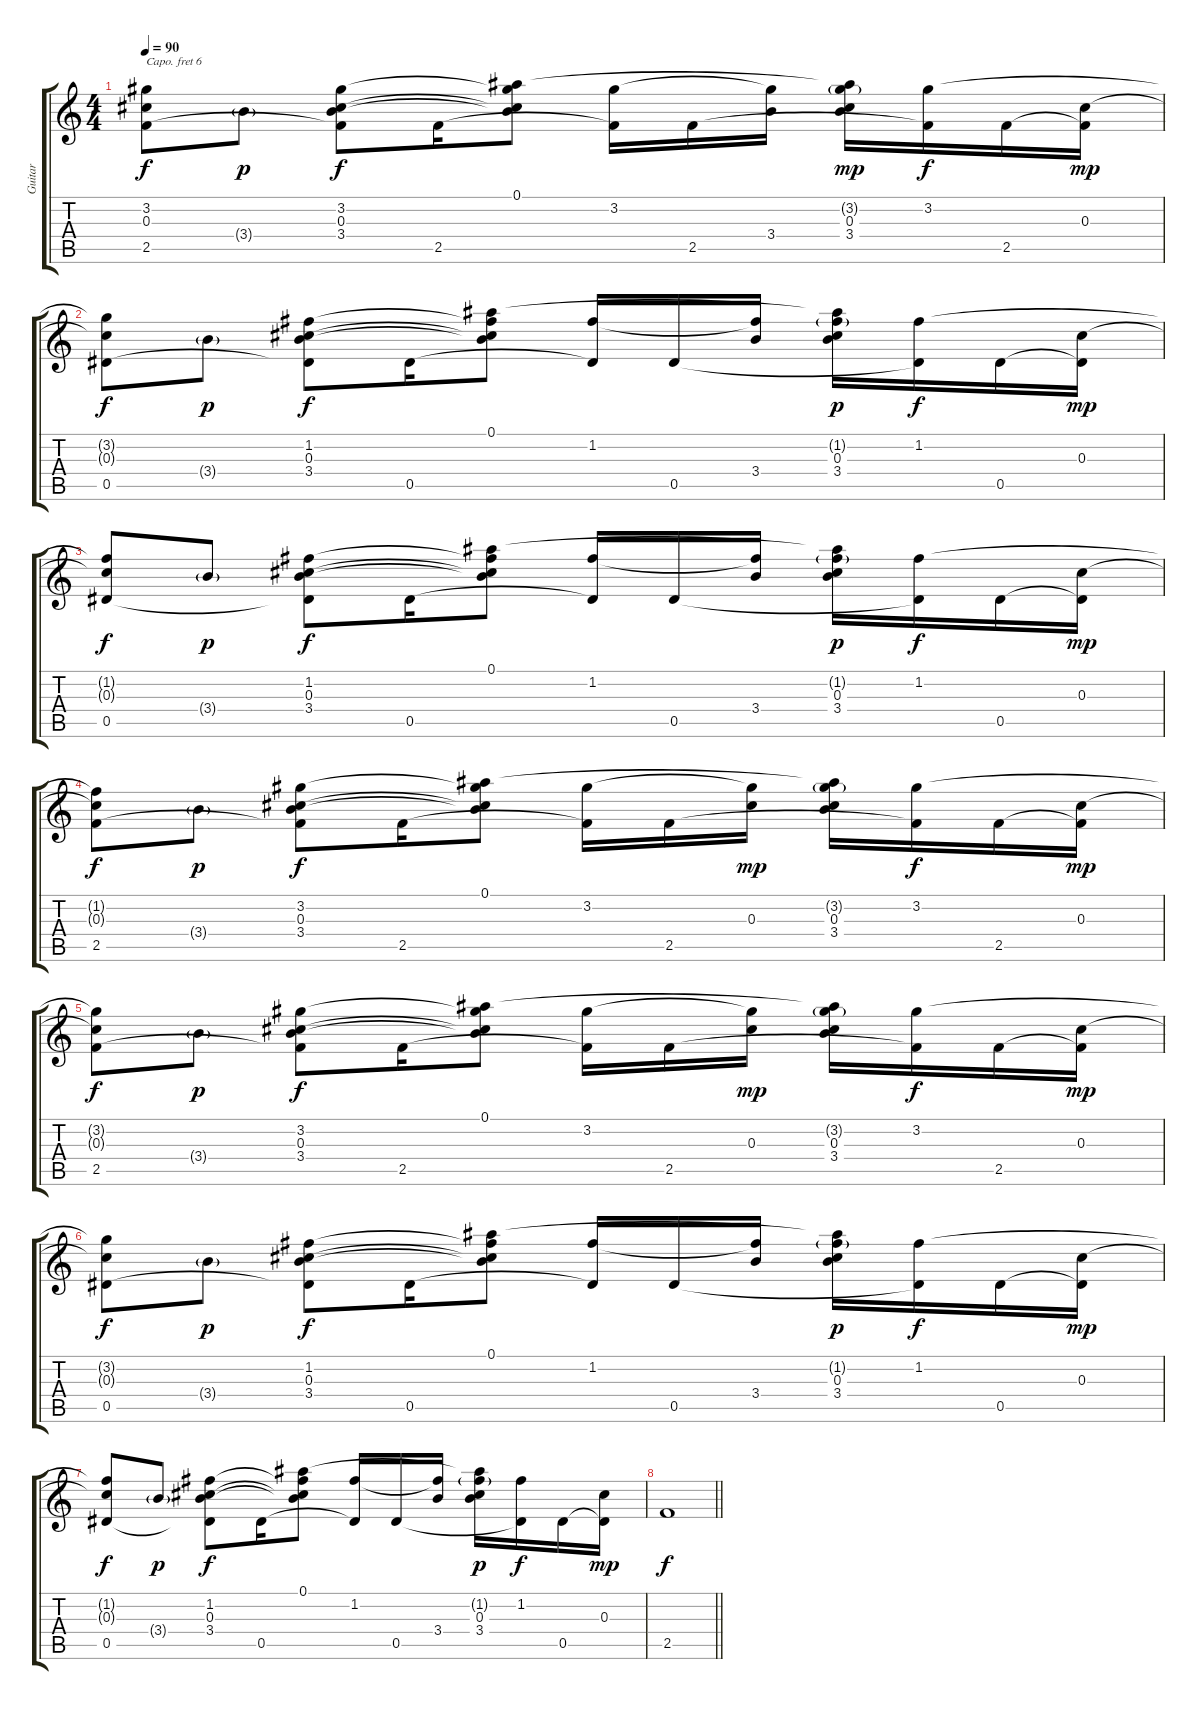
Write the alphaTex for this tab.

\track ("Guitar" "Guitar") {instrument acousticguitarnylon}
\staff {score tabs}
\capo 6
\tuning (E4 B3 G3 D3 A2 E2) {hide}
\ts (4 4)
\tempo 90
\clef g2
\ks c
(3.2{t} 0.3{t} 2.5).8{dy f} 3.4{g}.8{dy p} (3.2 0.3 3.4 2.5{t}).8{dy f} 2.5.16 (0.1 3.2{t} 0.3{t} 3.4{t}).8 (3.2 2.5{t}).16 2.5.16 (3.2{t} 3.4).16 (0.1{t} 3.2{g} 0.3 3.4).16{dy mp} (3.2 2.5{t}).16{dy f} 2.5.16 (0.3 2.5{t}).16{dy mp} |
(3.2{t} 0.3{t} 0.5).8{dy f} 3.4{g}.8{dy p} (1.2 0.3 3.4 0.5{t}).8{dy f} 0.5.16 (0.1 1.2{t} 0.3{t} 3.4{t}).8 (1.2 0.5{t}).16 0.5.16 (1.2{t} 3.4).16 (0.1{t} 1.2{g} 0.3 3.4).16{dy p} (1.2 0.5{t}).16{dy f} 0.5.16 (0.3 0.5{t}).16{dy mp} |
(1.2{t} 0.3{t} 0.5).8{dy f} 3.4{g}.8{dy p} (1.2 0.3 3.4 0.5{t}).8{dy f} 0.5.16 (0.1 1.2{t} 0.3{t} 3.4{t}).8 (1.2 0.5{t}).16 0.5.16 (1.2{t} 3.4).16 (0.1{t} 1.2{g} 0.3 3.4).16{dy p} (1.2 0.5{t}).16{dy f} 0.5.16 (0.3 0.5{t}).16{dy mp} |
(1.2{t} 0.3{t} 2.5).8{dy f} 3.4{g}.8{dy p} (3.2 0.3 3.4 2.5{t}).8{dy f} 2.5.16 (0.1 3.2{t} 0.3{t} 3.4{t}).8 (3.2 2.5{t}).16 2.5.16 (3.2{t} 0.3).16{dy mp} (0.1{t} 3.2{g} 0.3 3.4).16 (3.2 2.5{t}).16{dy f} 2.5.16 (0.3 2.5{t}).16{dy mp} |
(3.2{t} 0.3{t} 2.5).8{dy f} 3.4{g}.8{dy p} (3.2 0.3 3.4 2.5{t}).8{dy f} 2.5.16 (0.1 3.2{t} 0.3{t} 3.4{t}).8 (3.2 2.5{t}).16 2.5.16 (3.2{t} 0.3).16{dy mp} (0.1{t} 3.2{g} 0.3 3.4).16 (3.2 2.5{t}).16{dy f} 2.5.16 (0.3 2.5{t}).16{dy mp} |
(3.2{t} 0.3{t} 0.5).8{dy f} 3.4{g}.8{dy p} (1.2 0.3 3.4 0.5{t}).8{dy f} 0.5.16 (0.1 1.2{t} 0.3{t} 3.4{t}).8 (1.2 0.5{t}).16 0.5.16 (1.2{t} 3.4).16 (0.1{t} 1.2{g} 0.3 3.4).16{dy p} (1.2 0.5{t}).16{dy f} 0.5.16 (0.3 0.5{t}).16{dy mp} |
(1.2{t} 0.3{t} 0.5).8{dy f} 3.4{g}.8{dy p} (1.2 0.3 3.4 0.5{t}).8{dy f} 0.5.16 (0.1 1.2{t} 0.3{t} 3.4{t}).8 (1.2 0.5{t}).16 0.5.16 (1.2{t} 3.4).16 (0.1{t} 1.2{g} 0.3 3.4).16{dy p} (1.2 0.5{t}).16{dy f} 0.5.16 (0.3 0.5{t}).16{dy mp} |
\barLineRight lightlight
2.5.1{dy f}
